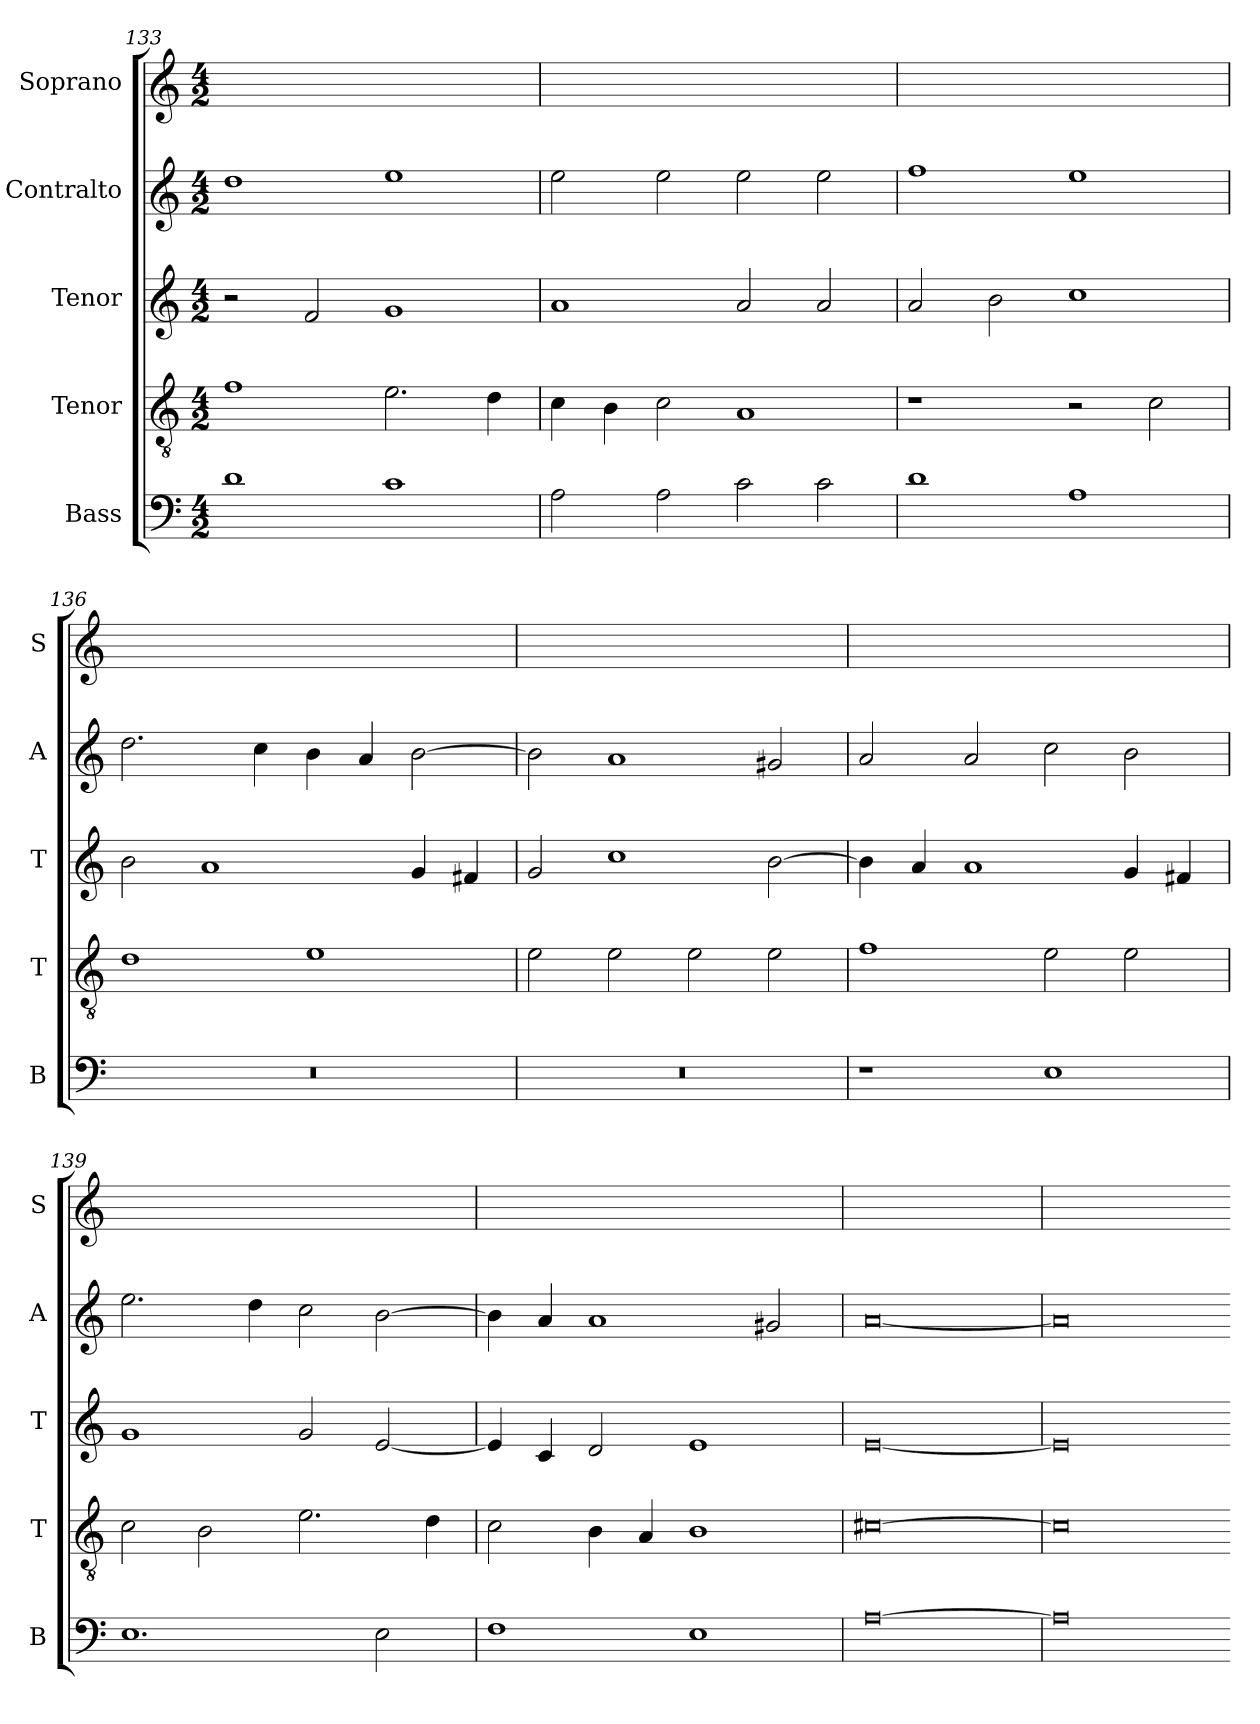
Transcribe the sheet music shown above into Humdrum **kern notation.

**kern	**kern	**kern	**kern	**kern
*part5	*part4	*part3	*part2	*part1
*staff5	*staff4	*staff3	*staff2	*staff1
*I"Bass	*I"Tenor	*I"Tenor	*I"Contralto	*I"Soprano
*I'B	*I'T	*I'T	*I'A	*I'S
*clefF4	*clefGv2	*clefG2	*clefG2	*clefG2
*k[]	*k[]	*k[]	*k[]	*k[]
*D:dor	*D:dor	*D:dor	*D:dor	*D:dor
*M4/2	*M4/2	*M4/2	*M4/2	*M4/2
=133	=133	=133	=133	=133
1d	1f	2r	1dd	0ryy
.	.	2f	.	.
1c	2.e	1g	1ee	.
.	4d	.	.	.
=134	=134	=134	=134	=134
2A	4c	1a	2ee	0ryy
.	4B	.	.	.
2A	2c	.	2ee	.
2c	1A	2a	2ee	.
2c	.	2a	2ee	.
=135	=135	=135	=135	=135
1d	1r	2a	1ff	0ryy
.	.	2b	.	.
1A	2r	1cc	1ee	.
.	2c	.	.	.
=136	=136	=136	=136	=136
0r	1d	2b	2.dd	0ryy
.	.	1a	.	.
.	.	.	4cc	.
.	1e	.	4b	.
.	.	.	4a	.
.	.	4g	[2b	.
.	.	4f#X	.	.
=137	=137	=137	=137	=137
0r	2e	2g	2b]	0ryy
.	2e	1cc	1a	.
.	2e	.	.	.
.	2e	[2b	2g#X	.
=138	=138	=138	=138	=138
1r	1f	4b]	2a	0ryy
.	.	4a	.	.
.	.	1a	2a	.
1E	2e	.	2cc	.
.	2e	4g	2b	.
.	.	4f#X	.	.
=139	=139	=139	=139	=139
1.E	2c	1g	2.ee	0ryy
.	2B	.	.	.
.	.	.	4dd	.
.	2.e	2g	2cc	.
2E	.	[2e	[2b	.
.	4d	.	.	.
=140	=140	=140	=140	=140
1F	2c	4e]	4b]	0ryy
.	.	4c	4a	.
.	4B	2d	1a	.
.	4A	.	.	.
1E	1B	1e	.	.
.	.	.	2g#X	.
=141	=141	=141	=141	=141
[0A	[0c#X	[0e	[0a	0ryy
=142	=142	=142	=142	=142
0A]	0c#]	0e]	0a]	0ryy
=-	=-	=-	=-	=-
*-	*-	*-	*-	*-
